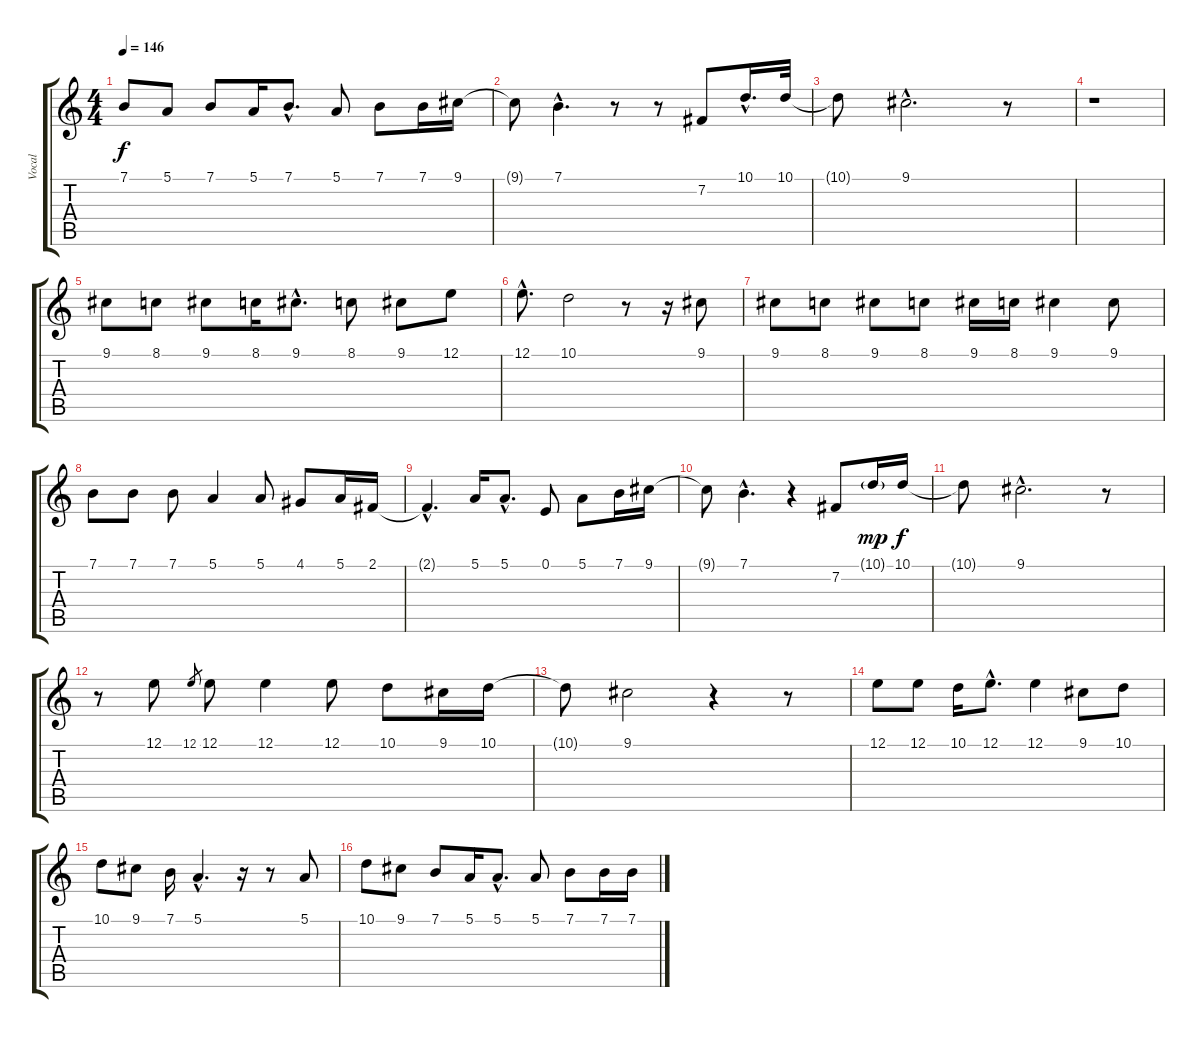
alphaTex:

\track ("Vocal" "Vocal") {instrument baritonesax}
\staff {score tabs}
\tuning (E4 B3 G3 D3 A2 E2) {hide}
\ts (4 4)
\tempo 146
\clef g2
\ks c
7.1.8{dy f} 5.1.8 7.1.8 5.1.16 7.1{hac}.8{d} 5.1.8 7.1.8 7.1.16 9.1.16 |
9.1{t}.8 7.1{hac}.4{d} r.8 r.8 7.2.8 10.1{hac}.16{d} 10.1.32 |
10.1{t}.8 9.1{hac}.2{d} r.8 |
r.1 |
9.1.8 8.1.8 9.1.8 8.1.16 9.1{hac}.8{d} 8.1.8 9.1.8 12.1.8 |
12.1{hac}.8{d} 10.1.2 r.8 r.16 9.1.8 |
9.1.8 8.1.8 9.1.8 8.1.8 9.1.16 8.1.16 9.1.4 9.1.8 |
7.1.8 7.1.8 7.1.8 5.1.4 5.1.8 4.1.8 5.1.16 2.1.16 |
2.1{hac t}.4{d} 5.1.16 5.1{hac}.8{d} 0.1.8 5.1.8 7.1.16 9.1.16 |
9.1{t}.8 7.1{hac}.4{d} r.4 7.2.8 10.1{g}.16{dy mp} 10.1.16{dy f} |
10.1{t}.8 9.1{hac}.2{d} r.8 |
r.8 12.1.8 12.1.8{gr} 12.1.8 12.1.4 12.1.8 10.1.8 9.1.16 10.1.16 |
10.1{t}.8 9.1.2 r.4 r.8 |
12.1.8 12.1.8 10.1.16 12.1{hac}.8{d} 12.1.4 9.1.8 10.1.8 |
10.1.8 9.1.8 7.1.16 5.1{hac}.4{d} r.16 r.8 5.1.8 |
10.1.8 9.1.8 7.1.8 5.1.16 5.1{hac}.8{d} 5.1.8 7.1.8 7.1.16 7.1.16
